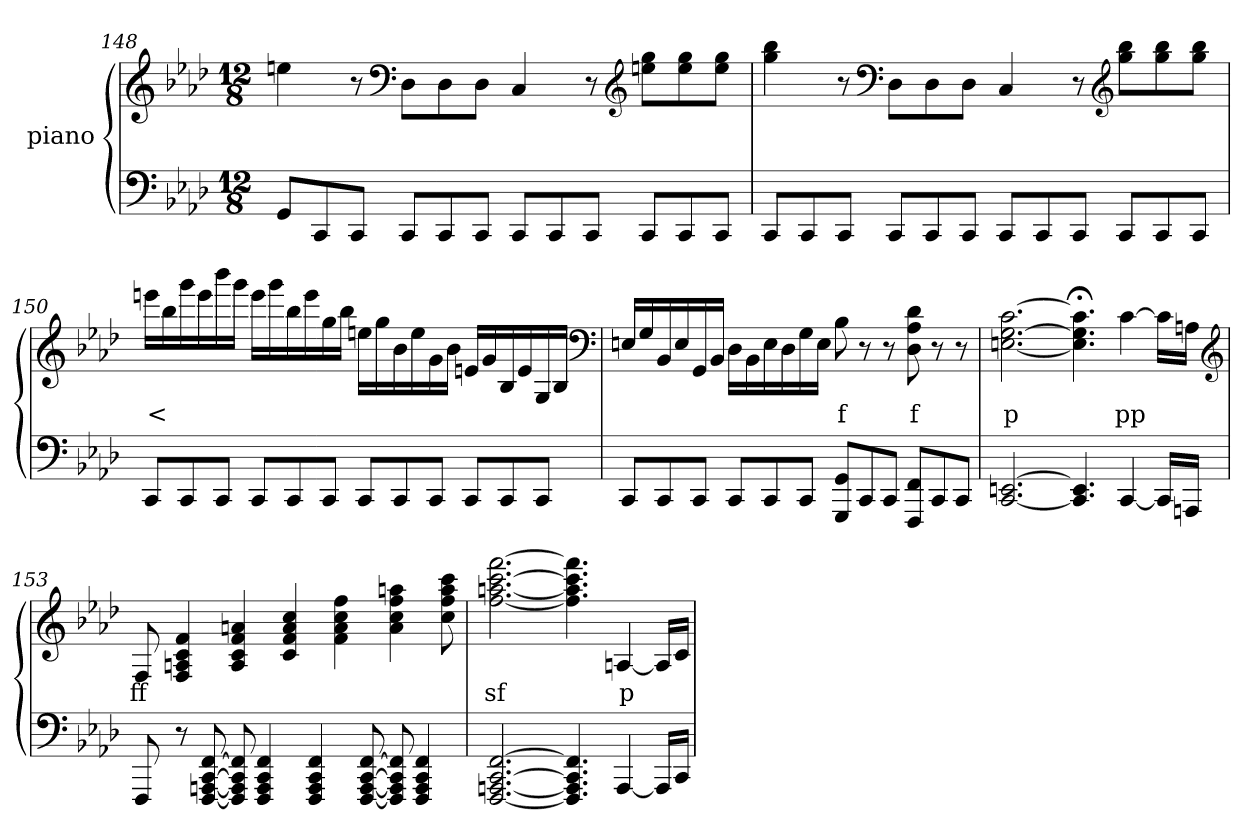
**kern	**kern	**text
*part2	*part1	*part1
*staff2	*staff1	*staff1
*	*I"piano	*
*clefF4	*clefG2	*
*k[b-e-a-d-]	*k[b-e-a-d-]	*
*M12/8	*M12/8	*
=148	=148	=148
8GGL	4een	.
8CC	.	.
8CCJ	8r	.
*	*clefF4	*
8CCL	8D-L	.
8CC	8D-	.
8CCJ	8D-J	.
8CCL	4C	.
8CC	.	.
8CCJ	8r	.
*	*clefG2	*
8CCL	8een 8ggL	.
8CC	8ee 8gg	.
8CCJ	8ee 8ggJ	.
=149	=149	=149
8CCL	4gg 4bb-	.
8CC	.	.
8CCJ	8r	.
*	*clefF4	*
8CCL	8D-L	.
8CC	8D-	.
8CCJ	8D-J	.
8CCL	4C	.
8CC	.	.
8CCJ	8r	.
*	*clefG2	*
8CCL	8gg 8bb-L	.
8CC	8gg 8bb-	.
8CCJ	8gg 8bb-J	.
=150	=150	=150
8CCL	16eeenLL	<
.	16bb-	.
8CC	16ggg	.
.	16eee	.
8CCJ	16bbb-	.
.	16gggJJ	.
8CCL	16eeeLL	.
.	16ggg	.
8CC	16bb-	.
.	16eee	.
8CCJ	16gg	.
.	16bb-JJ	.
8CCL	16eeLL	.
.	16gg	.
8CC	16b-	.
.	16ee	.
8CCJ	16g	.
.	16b-JJ	.
8CCL	16enLL	.
.	16g	.
8CC	16B-	.
.	16e	.
8CCJ	16G	.
.	16B-JJ	.
*	*clefF4	*
=151	=151	=151
8CCL	16EnLL	.
.	16G	.
8CC	16BB-	.
.	16E	.
8CCJ	16GG	.
.	16BB-JJ	.
8CCL	16D-LL	.
.	16BB-	.
8CC	16E	.
.	16D-	.
8CCJ	16G	.
.	16EJJ	.
8GGG 8GGL	8B-	f
8CC	8r	.
8CCJ	8r	.
8FFF 8FFL	8D- 8A- 8d-	f
8CC	8r	.
8CCJ	8r	.
=152	=152	=152
[2.CC [2.EEn	[2.En [2.G [2.c	p
4.CC] 4.EE]	4.E];< 4.G];< 4.c];<	.
[4CC	[4c	pp
16CCLL]	16cLL]	.
16AAAnJJ	16AnJJ	.
*	*clefG2	*
=153	=153	=153
8FFF/	8F	ff
8r	4F 4An 4c 4f	.
[8FFF/ [8AAAn/ [8CC/ [8FF/	.	.
8FFF/] 8AAA/] 8CC/] 8FF/]	4A 4c 4f 4an	.
4FFF/ 4AAA/ 4CC/ 4FF/	.	.
.	4c 4f 4a 4cc	.
4FFF/ 4AAA/ 4CC/ 4FF/	.	.
.	4f 4a 4cc 4ff	.
[8FFF/ [8AAA/ [8CC/ [8FF/	.	.
8FFF/] 8AAA/] 8CC/] 8FF/]	4a 4cc 4ff 4aan	.
4FFF/ 4AAA/ 4CC/ 4FF/	.	.
.	8cc 8ff 8aa 8ccc	.
=154	=154	=154
[2.FFF [2.AAAn [2.CC [2.FF	[2.ff [2.aan [2.ccc [2.fff	sf
4.FFF] 4.AAA] 4.CC] 4.FF]	4.ff] 4.aa] 4.ccc] 4.fff]	.
[4AAA	[4An	p
16AAALL]	16ALL]	.
16CCJJ	16cJJ	.
=	=	=
*-	*-	*-
